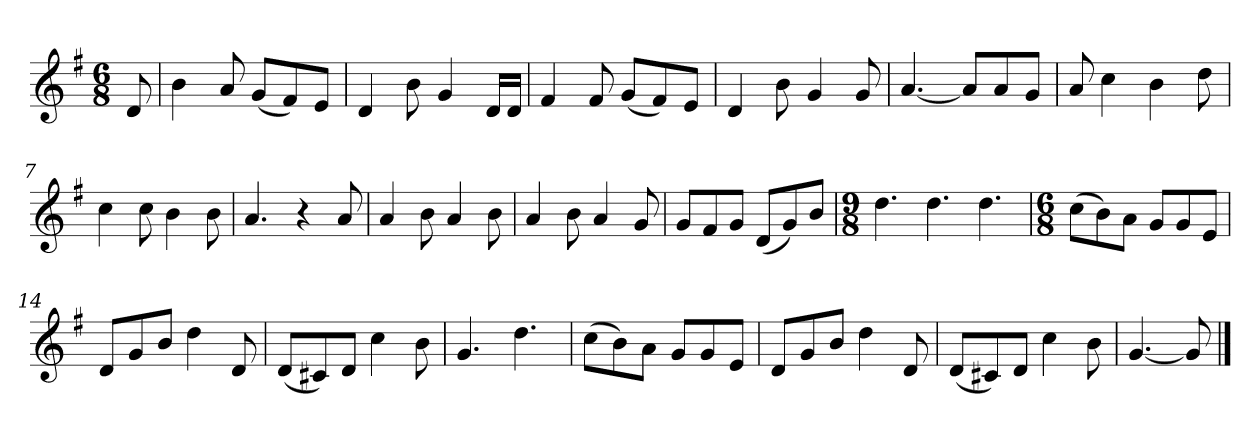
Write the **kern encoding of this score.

**kern
*part1
*staff1
*k[f#]
*M6/8
*MM120
=
8d
=1
4b
8a
(8gL
8f#)
8eJ
=2
4d
8b
4g
16dLL
16dJJ
=3
4f#
8f#
(8gL
8f#)
8eJ
=4
4d
8b
4g
8g
=5
[4.a
8aL]
8a
8gJ
=6
8a
4cc
4b
8dd
=7
4cc
8cc
4b
8b
=8
4.a
4r
8a
=9
4a
8b
4a
8b
=10
4a
8b
4a
8g
=11
8gL
8f#
8gJ
(8dL
8g)
8bJ
=12
*M9/8
4.dd
4.dd
4.dd
=13
*M6/8
(8ccL
8b)
8aJ
8gL
8g
8eJ
=14
8dL
8g
8bJ
4dd
8d
=15
(8dL
8c#X)
8dJ
4cc
8b
=16
4.g
4.dd
=17
(8ccL
8b)
8aJ
8gL
8g
8eJ
=18
8dL
8g
8bJ
4dd
8d
=19
(8dL
8c#X)
8dJ
4cc
8b
=20
[4.g
8g]
==
*-
